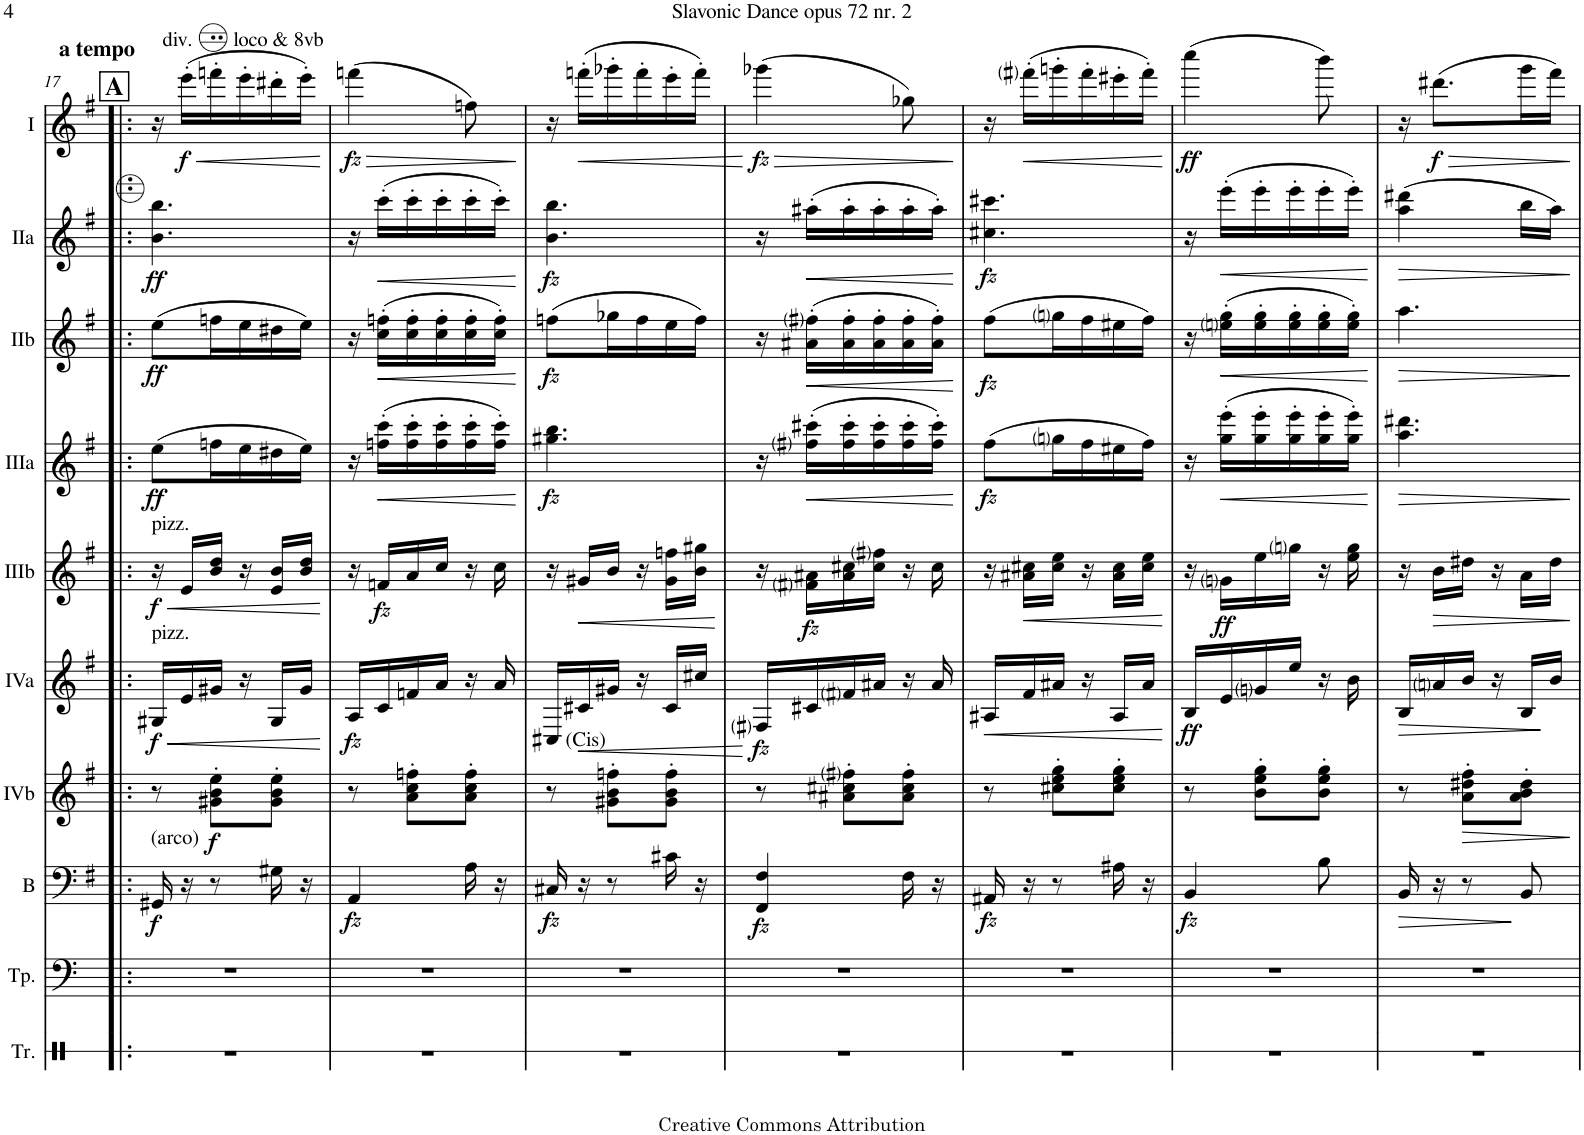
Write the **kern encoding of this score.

**kern	**kern	**kern	**dynam	**kern	**dynam	**kern	**dynam	**kern	**dynam	**kern	**dynam	**kern	**dynam	**kern	**dynam	**kern	**dynam
*part10	*part9	*part8	*part8	*part7	*part7	*part6	*part6	*part5	*part5	*part4	*part4	*part3	*part3	*part2	*part2	*part1	*part1
*staff10	*staff9	*staff8	*staff8	*staff7	*staff7	*staff6	*staff6	*staff5	*staff5	*staff4	*staff4	*staff3	*staff3	*staff2	*staff2	*staff1	*staff1
*I"Triangle	*I"Timpani	*I"Bass	*	*I"Acc. 4b	*	*I"Acc. 4a	*	*I"Acc. 3b	*	*I"Acc. 3a	*	*I"Acc. 2b	*	*I"Acc. 2a	*	*I"Acc. 1	*
*I'Tr.	*I'Tp.	*I'B	*	*	*	*	*	*	*	*	*	*	*	*	*	*	*
!!LO:PB:g=z
*clefX	*clefF4	*clefF4	*	*clefG2	*	*clefG2	*	*clefG2	*	*clefG2	*	*clefG2	*	*clefG2	*	*clefG2	*
*	*	*Trd7c12	*	*Trd7c12	*	*Trd7c12	*	*Trd7c12	*	*Trd7c12	*	*	*	*	*	*	*
*k[]	*k[f#]	*k[f#]	*	*k[f#]	*	*k[f#]	*	*k[f#]	*	*k[f#]	*	*k[f#]	*	*k[f#]	*	*k[f#]	*
*M3/8	*M3/8	*M3/8	*	*M3/8	*	*M3/8	*	*M3/8	*	*M3/8	*	*M3/8	*	*M3/8	*	*M3/8	*
!!LO:REH:place=s1:a:B:cj:fs=14:t=A
=17!|:	=17!|:	=17!|:	=17!|:	=17!|:	=17!|:	=17!|:	=17!|:	=17!|:	=17!|:	=17!|:	=17!|:	=17!|:	=17!|:	=17!|:	=17!|:	=17!|:	=17!|:
!	!	!	!	!	!	!	!	!	!	!	!	!	!	!	!	!LO:TX:a:B:t=a tempo	!
!	!	!	!	!	!	!	!	!LO:TX:a:t=pizz.	!	!	!	!	!	!	!	!	!
!	!	!	!	!	!	!LO:TX:a:t=pizz.	!	!	!	!	!	!	!	!	!	!	!
!	!	!LO:TX:a:t=(arco)	!	!	!	!	!	!	!	!	!	!	!	!	!	!	!
!	!	!	!LO:DY:b	!	!	!	!LO:HP:b	!	!LO:HP:b	!	!	!	!	!	!	!	!
!	!	!	!	!	!	!	!LO:DY:n=1:b	!	!LO:DY:n=1:b	!	!LO:DY:b	!	!LO:DY:b	!	!LO:DY:b	!	!
4.r	4.r	16GG#X/	f	8r	.	16G#X/LL	< f	16r	< f	(8ee\L	ff	(8ee\L	ff	4.b\ 4.bb\	ff	16r	.
!	!	!	!	!	!	!	!	!	!	!	!	!	!	!	!	!LO:TX:a:t=div.        loco & 8vb	!
!	!	!	!	!	!	!	!	!	!	!	!	!	!	!	!	!	!LO:HP:b
!	!	!	!	!	!	!	!	!	!	!	!	!	!	!	!	!	!LO:DY:n=1:b
.	.	16r	.	.	.	16e/	.	16e/LL	.	.	.	.	.	.	.	(16eee'\LL	< f
!	!	!	!	!	!LO:DY:b	!	!	!	!	!	!	!	!	!	!	!	!
.	.	8r	.	8g#X\' 8b\' 8ee\'L	f	16g#X/JJ	.	16b/ 16dd/JJ	.	16ffn\L	.	16ffn\L	.	.	.	16fffn'\	.
.	.	.	.	.	.	16r	.	16r	.	16ee\	.	16ee\	.	.	.	16eee'\	.
.	.	16G#X\	.	8g#\' 8b\' 8ee\'J	.	16G#/LL	.	16e/ 16b/LL	.	16dd#X\	.	16dd#X\	.	.	.	16ddd#X'\	.
.	.	16r	.	.	.	16g#/JJ	.	16b/ 16dd/JJ	.	16ee\JJ)	.	16ee\JJ)	.	.	.	16eee'\JJ)	.
.	.	.	.	.	.	.	[	.	[	.	.	.	.	.	.	.	[
=18	=18	=18	=18	=18	=18	=18	=18	=18	=18	=18	=18	=18	=18	=18	=18	=18	=18
!	!	!	!LO:DY:b	!	!	!	!LO:DY:b	!	!	!	!	!	!	!	!	!	!LO:HP:b
!	!	!	!	!	!	!	!	!	!	!	!	!	!	!	!	!	!LO:DY:n=1:b
4.r	4.r	4AA/	fz	8r	.	16A/LL	fz	16r	.	16r	.	16r	.	16r	.	(4fffn\	> fz
!	!	!	!	!	!	!	!	!	!LO:DY:b	!	!LO:HP:b	!	!LO:HP:b	!	!LO:HP:b	!	!
.	.	.	.	.	.	16c/	.	16fn/LL	fz	(16ffn\' 16ccc\'LL	<	(16cc\' 16ffn\'LL	<	(16ccc'\LL	<	.	.
.	.	.	.	8a\' 8cc\' 8ffn\'L	.	16fn/	.	16a/	.	16ff\' 16ccc\'	.	16cc\' 16ff\'	.	16ccc'\	.	.	.
.	.	.	.	.	.	16a/JJ	.	16cc/JJ	.	16ff\' 16ccc\'	.	16cc\' 16ff\'	.	16ccc'\	.	.	.
.	.	16A\	.	8a\' 8cc\' 8ff\'J	.	16r	.	16r	.	16ff\' 16ccc\'	.	16cc\' 16ff\'	.	16ccc'\	.	8ffn\)	.
.	.	16r	.	.	.	16a/	.	16cc\	.	16ff\' 16ccc\'JJ)	.	16cc\' 16ff\'JJ)	.	16ccc'\JJ)	.	.	.
.	.	.	.	.	.	.	.	.	.	.	[	.	[	.	[	.	]
=19	=19	=19	=19	=19	=19	=19	=19	=19	=19	=19	=19	=19	=19	=19	=19	=19	=19
!	!	!	!	!	!	!LO:TX:b:t=(Cis)	!	!	!	!	!	!	!	!	!	!	!
!	!	!	!LO:DY:b	!	!	!	!	!	!	!	!LO:DY:b	!	!LO:DY:b	!	!LO:DY:b	!	!
4.r	4.r	16C#X/	fz	8r	.	16C#X/LL	.	16r	.	4.gg#X\ 4.bb\	fz	(8ffn\L	fz	4.b\ 4.bb\	fz	16r	.
!	!	!	!	!	!	!	!LO:HP:b	!	!LO:HP:b	!	!	!	!	!	!	!	!LO:HP:b
.	.	16r	.	.	.	16c#X/	<	16g#X/LL	<	.	.	.	.	.	.	(16fffn'\LL	<
.	.	8r	.	8g#X\' 8b\' 8ffn\'L	.	16g#X/JJ	.	16b/JJ	.	.	.	16gg-X\L	.	.	.	16ggg-X'\	.
.	.	.	.	.	.	16r	.	16r	.	.	.	16ff\	.	.	.	16fff'\	.
.	.	16c#X\	.	8g#\' 8b\' 8ff\'J	.	16c#/LL	.	16g#\ 16ffn\LL	.	.	.	16ee\	.	.	.	16eee'\	.
.	.	16r	.	.	.	16cc#X/JJ	.	16b\ 16gg#X\JJ	.	.	.	16ff\JJ)	.	.	.	16fff'\JJ)	.
.	.	.	.	.	.	.	[	.	[	.	.	.	.	.	.	.	[
=20	=20	=20	=20	=20	=20	=20	=20	=20	=20	=20	=20	=20	=20	=20	=20	=20	=20
!	!	!	!LO:DY:b	!	!	!	!LO:DY:b	!	!	!	!	!	!	!	!	!	!LO:HP:b
!	!	!	!	!	!	!	!	!	!	!	!	!	!	!	!	!	!LO:DY:n=1:b
4.r	4.r	4FF#/ 4F#/	fz	8r	.	16F#i/LL	fz	16r	.	16r	.	16r	.	16r	.	(4ggg-X\	> fz
!	!	!	!	!	!	!	!	!	!LO:DY:b	!	!LO:HP:b	!	!LO:HP:b	!	!LO:HP:b	!	!
.	.	.	.	.	.	16c#X/	.	16f#i\ 16a#X\LL	fz	(16ff#i\' 16ccc#X\'LL	<	(16a#X\' 16ff#i\'LL	<	(16aa#X'\LL	<	.	.
.	.	.	.	8a#X\' 8cc#X\' 8ff#i\'L	.	16f#i/	.	16a#\ 16cc#X\	.	16ff#\' 16ccc#\'	.	16a#\' 16ff#\'	.	16aa#'\	.	.	.
.	.	.	.	.	.	16a#X/JJ	.	16cc#\ 16ff#i\JJ	.	16ff#\' 16ccc#\'	.	16a#\' 16ff#\'	.	16aa#'\	.	.	.
.	.	16F#\	.	8a#\' 8cc#\' 8ff#\'J	.	16r	.	16r	.	16ff#\' 16ccc#\'	.	16a#\' 16ff#\'	.	16aa#'\	.	8gg-X\)	.
.	.	16r	.	.	.	16a#/	.	16cc#\	.	16ff#\' 16ccc#\'JJ)	.	16a#\' 16ff#\'JJ)	.	16aa#'\JJ)	.	.	.
.	.	.	.	.	.	.	.	.	.	.	[	.	[	.	[	.	]
=21	=21	=21	=21	=21	=21	=21	=21	=21	=21	=21	=21	=21	=21	=21	=21	=21	=21
!	!	!	!LO:DY:b	!	!	!	!LO:HP:b	!	!	!	!LO:DY:b	!	!LO:DY:b	!	!LO:DY:b	!	!
4.r	4.r	16AA#X/	fz	8r	.	16A#X/LL	<	16r	.	(8ff#\L	fz	(8ff#\L	fz	4.cc#X\ 4.ccc#X\	fz	16r	.
!	!	!	!	!	!	!	!	!	!LO:HP:b	!	!	!	!	!	!	!	!LO:HP:b
.	.	16r	.	.	.	16f#/	.	16a#X\ 16cc#X\LL	<	.	.	.	.	.	.	(16fff#i'\LL	<
.	.	8r	.	8cc#X\' 8ee\' 8gg\'L	.	16a#X/JJ	.	16cc#\ 16ee\JJ	.	16ggni\L	.	16ggni\L	.	.	.	16gggn'\	.
.	.	.	.	.	.	16r	.	16r	.	16ff#\	.	16ff#\	.	.	.	16fff#'\	.
.	.	16A#X\	.	8cc#\' 8ee\' 8gg\'J	.	16A#/LL	.	16a#\ 16cc#\LL	.	16ee#X\	.	16ee#X\	.	.	.	16eee#X'\	.
.	.	16r	.	.	.	16a#/JJ	.	16cc#\ 16ee\JJ	.	16ff#\JJ)	.	16ff#\JJ)	.	.	.	16fff#'\JJ)	.
.	.	.	.	.	.	.	[	.	[	.	.	.	.	.	.	.	[
=22	=22	=22	=22	=22	=22	=22	=22	=22	=22	=22	=22	=22	=22	=22	=22	=22	=22
!	!	!	!LO:DY:b	!	!	!	!LO:DY:b	!	!	!	!	!	!	!	!	!	!LO:DY:b
4.r	4.r	4BB/	fz	8r	.	16B/LL	ff	16r	.	16r	.	16r	.	16r	.	(4cccc\	ff
!	!	!	!	!	!	!	!	!	!LO:DY:b	!	!LO:HP:b	!	!LO:HP:b	!	!LO:HP:b	!	!
.	.	.	.	.	.	16e/	.	16gni\LL	ff	(16gg\' 16eee\'LL	<	(16eeni\' 16gg\'LL	<	(16eee'\LL	<	.	.
.	.	.	.	8b\' 8ee\' 8gg\'L	.	16gni/	.	16ee\	.	16gg\' 16eee\'	.	16ee\' 16gg\'	.	16eee'\	.	.	.
.	.	.	.	.	.	16ee/JJ	.	16ggni\JJ	.	16gg\' 16eee\'	.	16ee\' 16gg\'	.	16eee'\	.	.	.
.	.	8B\	.	8b\' 8ee\' 8gg\'J	.	16r	.	16r	.	16gg\' 16eee\'	.	16ee\' 16gg\'	.	16eee'\	.	8bbb\)	.
.	.	.	.	.	.	16b\	.	16ee\ 16gg\	.	16gg\' 16eee\'JJ)	.	16ee\' 16gg\'JJ)	.	16eee'\JJ)	.	.	.
.	.	.	.	.	.	.	.	.	.	.	[	.	[	.	[	.	.
=23	=23	=23	=23	=23	=23	=23	=23	=23	=23	=23	=23	=23	=23	=23	=23	=23	=23
!	!	!	!LO:HP:b	!	!	!	!LO:HP:b	!	!	!	!LO:HP:b	!	!LO:HP:b	!	!LO:HP:b	!	!
4.r	4.r	16BB/	>	8r	.	16B/LL	>	16r	.	4.aa\ 4.ddd#X\	>	4.aa\	>	(4aa\ 4ddd#X\	>	16r	.
!	!	!	!	!	!	!	!	!	!LO:HP:b	!	!	!	!	!	!	!	!LO:HP:b
!	!	!	!	!	!	!	!	!	!	!	!	!	!	!	!	!	!LO:DY:n=1:b
.	.	16r	.	.	.	16ani/	.	16b\LL	>	.	.	.	.	.	.	(8.ddd#X\L	> f
!	!	!	!	!	!LO:HP:b	!	!	!	!	!	!	!	!	!	!	!	!
.	.	8r	.	8a\' 8dd#X\' 8ff#\'L	>	16b/JJ	.	16dd#X\JJ	.	.	.	.	.	.	.	.	.
.	.	.	.	.	.	16r	.	16r	.	.	.	.	.	.	.	.	.
.	.	8BB/	]	8a\' 8b\' 8dd#\'J	.	16B/LL	.	16a\LL	.	.	.	.	.	16bb\LL	.	16ggg\L	.
.	.	.	.	.	.	16b/JJ	]	16dd#\JJ	.	.	.	.	.	16aa\JJ)	.	16fff#\JJ)	.
.	.	.	.	.	]	.	.	.	]	.	]	.	]	.	]	.	]
=	=	=	=	=	=	=	=	=	=	=	=	=	=	=	=	=	=
*-	*-	*-	*-	*-	*-	*-	*-	*-	*-	*-	*-	*-	*-	*-	*-	*-	*-
